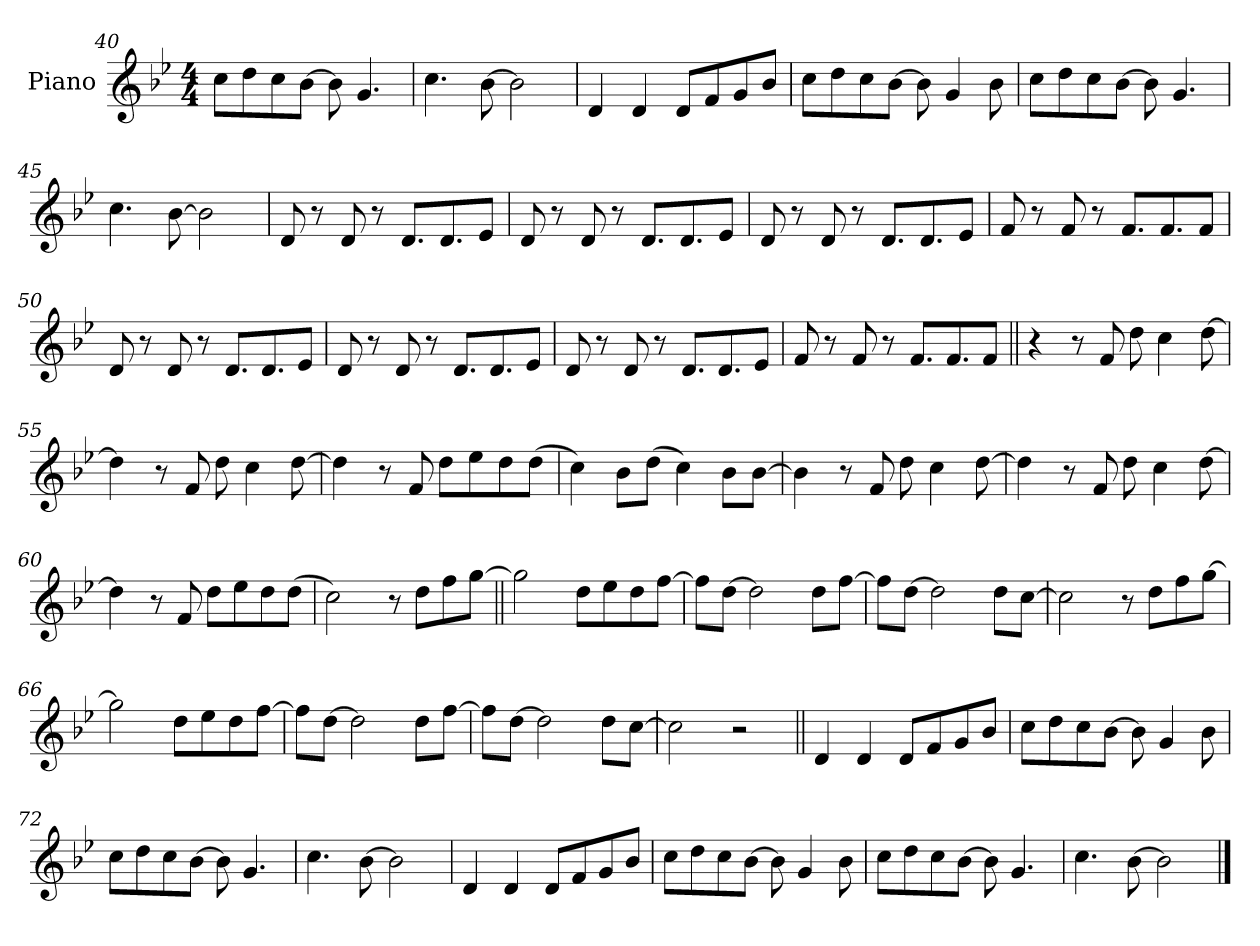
**kern
*part1
*staff1
*I"Piano
*I'Pno.
*clefG2
*k[b-e-]
*M4/4
=40
8ccL
8dd
8cc
[8b-J
8b-]
4.g
=41
4.cc
[8b-
2b-]
=42
4d!
4d!
8dL
8f
8g
8b-J
=43
8ccL
8dd
8cc
[8b-J
8b-]
4g
8b-
=44
8ccL
8dd
8cc
[8b-J
8b-]
4.g
=45
4.cc
[8b-
2b-]
=46
8d!
8r
8d!
8r
8.d!L
8.d!
8e-!J
=47
8d!
8r
8d!
8r
8.d!L
8.d!
8e-!J
=48
8d!
8r
8d!
8r
8.d!L
8.d!
8e-!J
=49
8f!
8r
8f!
8r
8.f!L
8.f!
8f!J
=50
8d!
8r
8d!
8r
8.d!L
8.d!
8e-!J
=51
8d!
8r
8d!
8r
8.d!L
8.d!
8e-!J
=52
8d!
8r
8d!
8r
8.d!L
8.d!
8e-!J
=53
8f!
8r
8f!
8r
8.f!L
8.f!
8f!J
=54||
4r
8r
8f
8dd
4cc
[8dd
=55
4dd]
8r
8f
8dd
4cc
[8dd
=56
4dd]
8r
8f
8ddL
8ee-
8dd
(>8ddJ
=57
4cc)
8b-L
(>8ddJ
4cc)
8b-L
[8b-J
=58
4b-]
8r
8f
8dd
4cc
[8dd
=59
4dd]
8r
8f
8dd
4cc
[8dd
=60
4dd]
8r
8f
8ddL
8ee-
8dd
(>8ddJ
=61
2cc)
8r
8ddL
8ff
[8ggJ
=62||
2gg]
8ddL
8ee-
8dd
[8ffJ
=63
8ffL]
[8ddJ
2dd]
8ddL
[8ffJ
=64
8ffL]
[8ddJ
2dd]
8ddL
[8ccJ
=65
2cc]
8r
8ddL
8ff
[8ggJ
=66
2gg]
8ddL
8ee-
8dd
[8ffJ
=67
8ffL]
[8ddJ
2dd]
8ddL
[8ffJ
=68
8ffL]
[8ddJ
2dd]
8ddL
[8ccJ
=69
2cc]
2r
=70||
4d!
4d!
8dL
8f
8g
8b-J
=71
8ccL
8dd
8cc
[8b-J
8b-]
4g
8b-
=72
8ccL
8dd
8cc
[8b-J
8b-]
4.g
=73
4.cc
[8b-
2b-]
=74
4d!
4d!
8dL
8f
8g
8b-J
=75
8ccL
8dd
8cc
[8b-J
8b-]
4g
8b-
=76
8ccL
8dd
8cc
[8b-J
8b-]
4.g
=77
4.cc
[8b-
2b-]
==
*-
